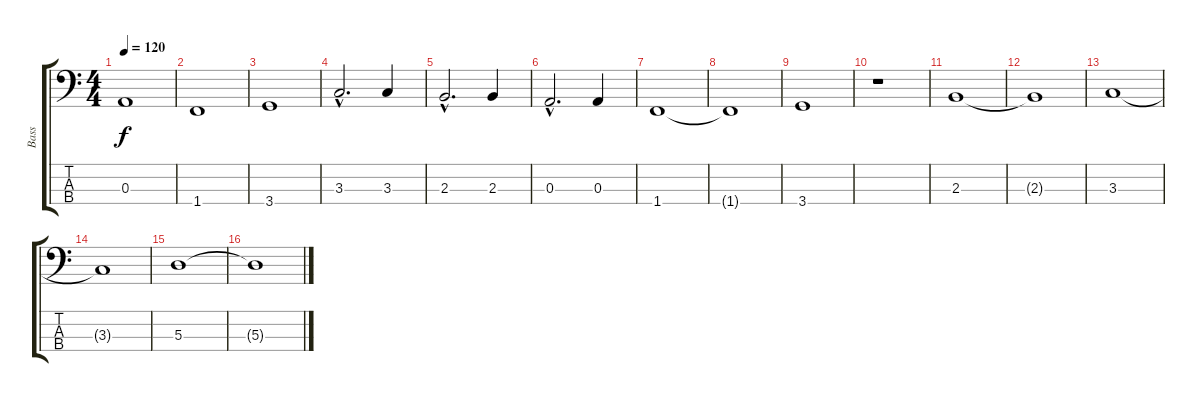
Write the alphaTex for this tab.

\track ("Bass" "Bass") {instrument electricbasspick}
\staff {score tabs}
\tuning (G2 D2 A1 E1) {hide}
\ts (4 4)
\tempo 120
\clef f4
\ks c
0.3.1{dy f} |
1.4.1 |
3.4.1 |
3.3{hac}.2{d} 3.3.4 |
2.3{hac}.2{d} 2.3.4 |
0.3{hac}.2{d} 0.3.4 |
1.4.1 |
1.4{t}.1 |
3.4.1 |
r.1 |
2.3.1 |
2.3{t}.1 |
3.3.1 |
3.3{t}.1 |
5.3.1 |
5.3{t}.1
